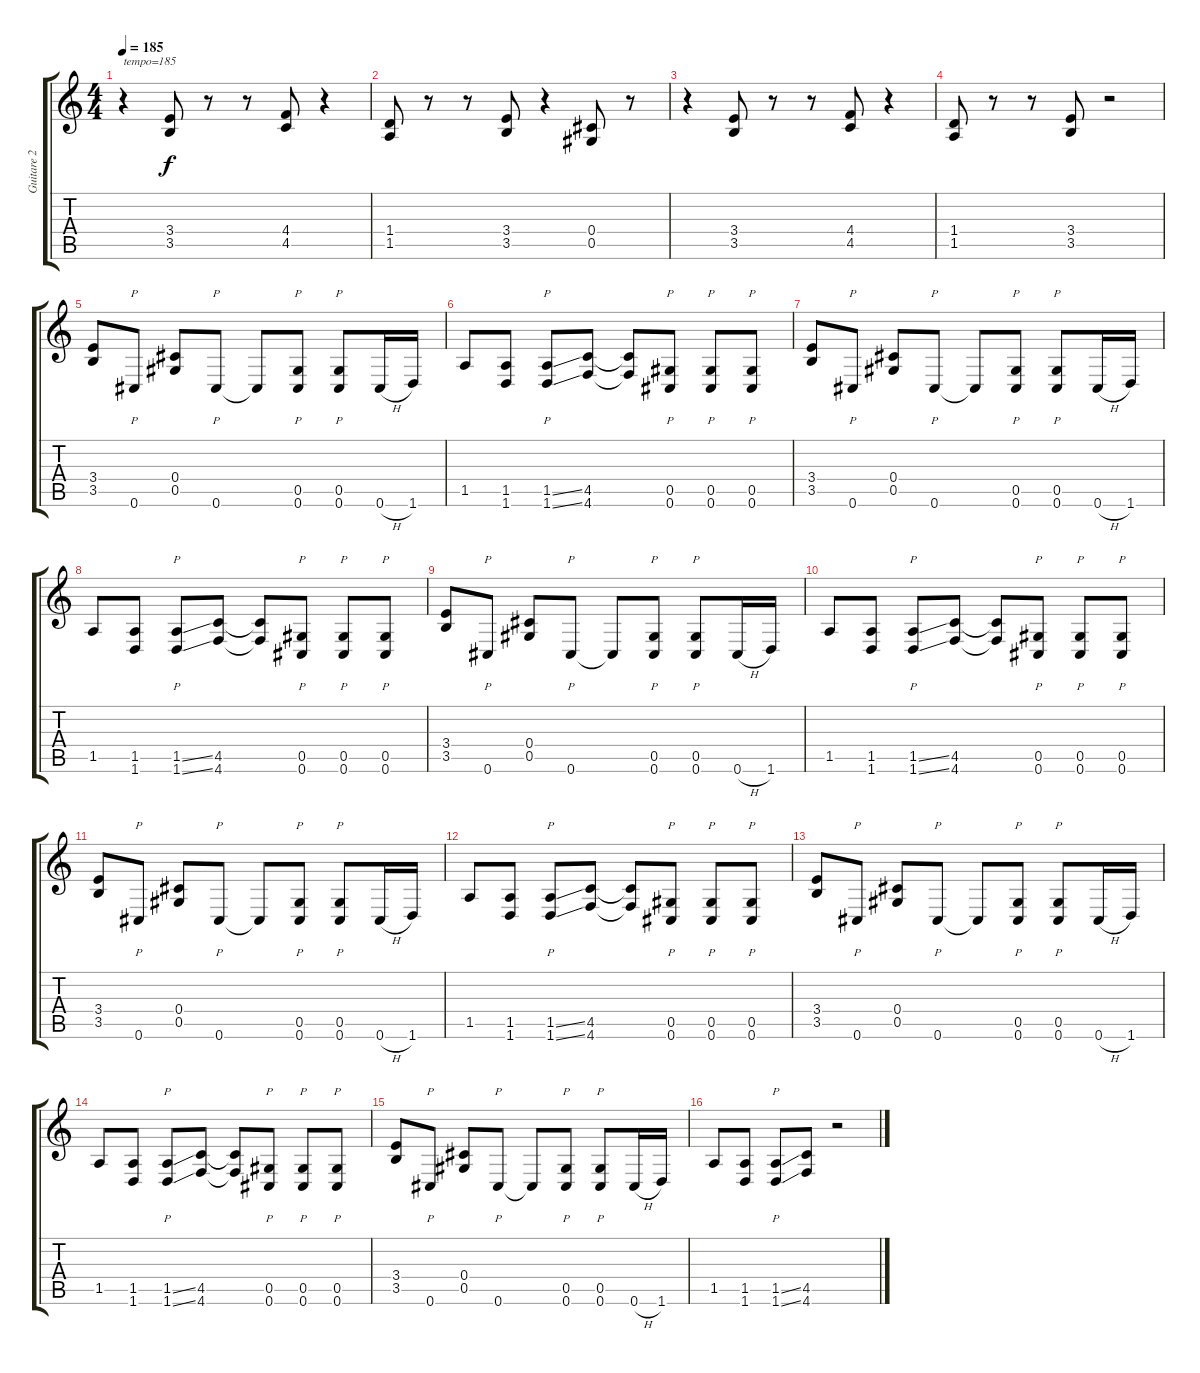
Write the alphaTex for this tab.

\track ("Guitare 2" "Guitare 2") {instrument distortionguitar}
\staff {score tabs}
\tuning (Eb4 Bb3 Gb3 Db3 Ab2 Db2) {hide}
\ts (4 4)
\tempo 185
\clef g2
\ks c
r.4{txt "tempo=185" dy f instrument distortionguitar} (3.4 3.5).8 r.8 r.8 (4.4 4.5).8 r.4 |
(1.4 1.5).8 r.8 r.8 (3.4 3.5).8 r.4 (0.4 0.5).8 r.8 |
r.4 (3.4 3.5).8 r.8 r.8 (4.4 4.5).8 r.4 |
(1.4 1.5).8 r.8 r.8 (3.4 3.5).8 r.2 |
(3.4 3.5).8 0.6.8{p} (0.4 0.5).8 0.6.8{p} 0.6{t}.8 (0.5 0.6).8{p} (0.5 0.6).8{p} 0.6{h}.16 1.6.16 |
1.5.8 (1.5 1.6).8 (1.5{ss} 1.6{ss}).8{p} (4.5 4.6).8 (4.5{t} 4.6{t}).8 (0.5 0.6).8{p} (0.5 0.6).8{p} (0.5 0.6).8{p} |
(3.4 3.5).8 0.6.8{p} (0.4 0.5).8 0.6.8{p} 0.6{t}.8 (0.5 0.6).8{p} (0.5 0.6).8{p} 0.6{h}.16 1.6.16 |
1.5.8 (1.5 1.6).8 (1.5{ss} 1.6{ss}).8{p} (4.5 4.6).8 (4.5{t} 4.6{t}).8 (0.5 0.6).8{p} (0.5 0.6).8{p} (0.5 0.6).8{p} |
(3.4 3.5).8 0.6.8{p} (0.4 0.5).8 0.6.8{p} 0.6{t}.8 (0.5 0.6).8{p} (0.5 0.6).8{p} 0.6{h}.16 1.6.16 |
1.5.8 (1.5 1.6).8 (1.5{ss} 1.6{ss}).8{p} (4.5 4.6).8 (4.5{t} 4.6{t}).8 (0.5 0.6).8{p} (0.5 0.6).8{p} (0.5 0.6).8{p} |
(3.4 3.5).8 0.6.8{p} (0.4 0.5).8 0.6.8{p} 0.6{t}.8 (0.5 0.6).8{p} (0.5 0.6).8{p} 0.6{h}.16 1.6.16 |
1.5.8 (1.5 1.6).8 (1.5{ss} 1.6{ss}).8{p} (4.5 4.6).8 (4.5{t} 4.6{t}).8 (0.5 0.6).8{p} (0.5 0.6).8{p} (0.5 0.6).8{p} |
(3.4 3.5).8 0.6.8{p} (0.4 0.5).8 0.6.8{p} 0.6{t}.8 (0.5 0.6).8{p} (0.5 0.6).8{p} 0.6{h}.16 1.6.16 |
1.5.8 (1.5 1.6).8 (1.5{ss} 1.6{ss}).8{p} (4.5 4.6).8 (4.5{t} 4.6{t}).8 (0.5 0.6).8{p} (0.5 0.6).8{p} (0.5 0.6).8{p} |
(3.4 3.5).8 0.6.8{p} (0.4 0.5).8 0.6.8{p} 0.6{t}.8 (0.5 0.6).8{p} (0.5 0.6).8{p} 0.6{h}.16 1.6.16 |
1.5.8 (1.5 1.6).8 (1.5{ss} 1.6{ss}).8{p} (4.5 4.6).8 r.2
